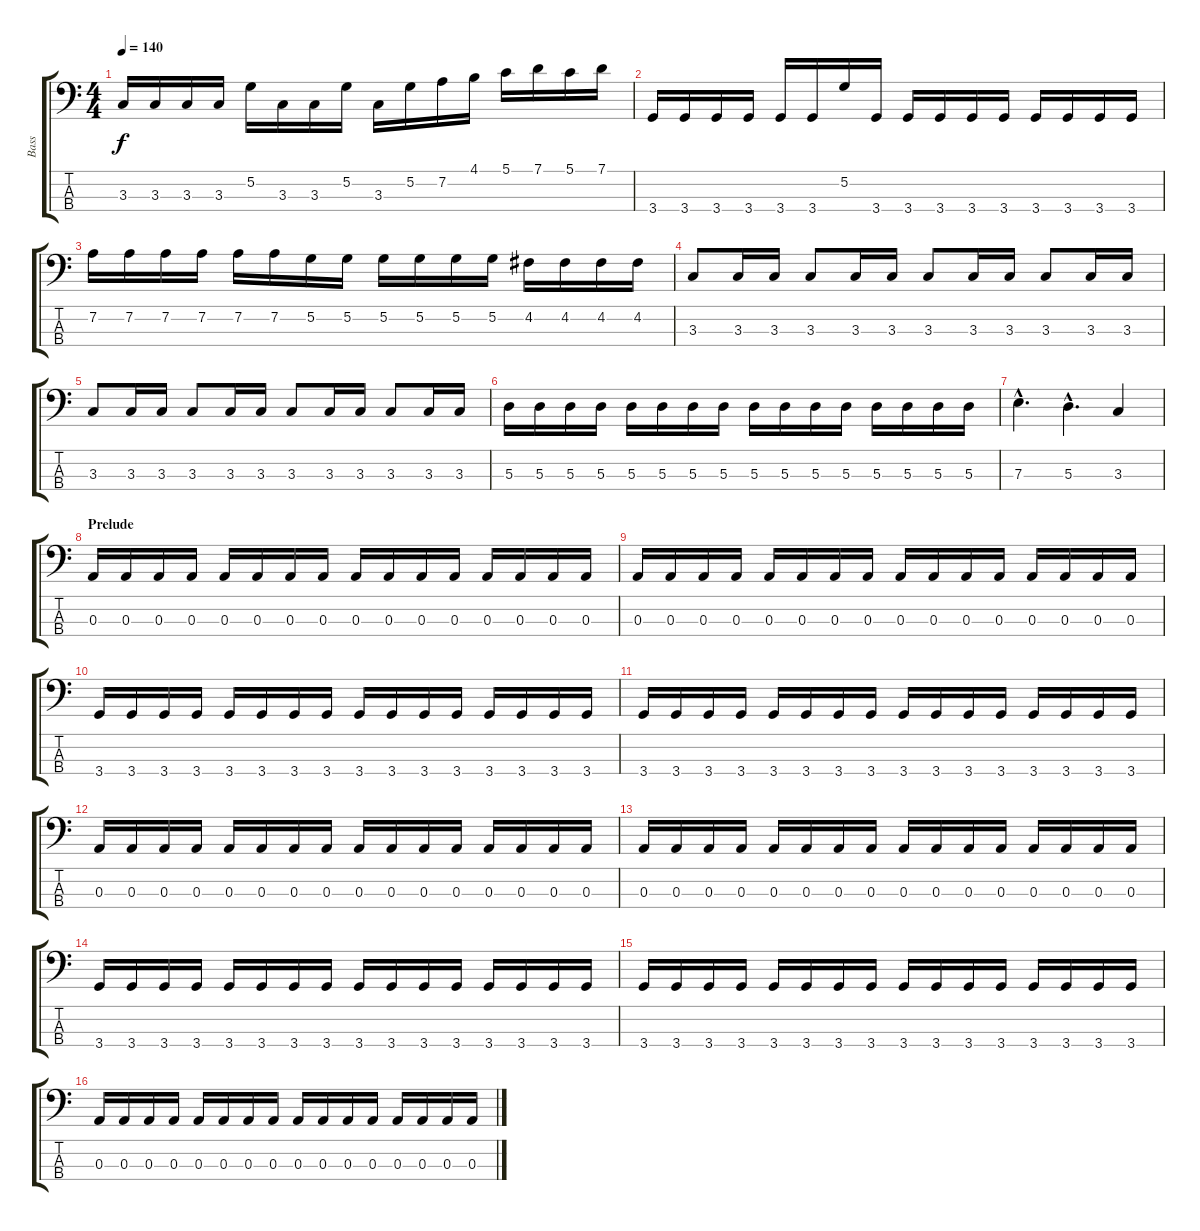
\track ("Bass" "Bass") {instrument electricbassfinger}
\staff {score tabs}
\tuning (G2 D2 A1 E1) {hide}
\ts (4 4)
\tempo 140
\clef f4
\ks c
3.3.16{dy f} 3.3.16 3.3.16 3.3.16 5.2.16 3.3.16 3.3.16 5.2.16 3.3.16 5.2.16 7.2.16 4.1.16 5.1.16 7.1.16 5.1.16 7.1.16 |
3.4.16 3.4.16 3.4.16 3.4.16 3.4.16 3.4.16 5.2.16 3.4.16 3.4.16 3.4.16 3.4.16 3.4.16 3.4.16 3.4.16 3.4.16 3.4.16 |
7.2.16 7.2.16 7.2.16 7.2.16 7.2.16 7.2.16 5.2.16 5.2.16 5.2.16 5.2.16 5.2.16 5.2.16 4.2.16 4.2.16 4.2.16 4.2.16 |
3.3.8 3.3.16 3.3.16 3.3.8 3.3.16 3.3.16 3.3.8 3.3.16 3.3.16 3.3.8 3.3.16 3.3.16 |
3.3.8 3.3.16 3.3.16 3.3.8 3.3.16 3.3.16 3.3.8 3.3.16 3.3.16 3.3.8 3.3.16 3.3.16 |
5.3.16 5.3.16 5.3.16 5.3.16 5.3.16 5.3.16 5.3.16 5.3.16 5.3.16 5.3.16 5.3.16 5.3.16 5.3.16 5.3.16 5.3.16 5.3.16 |
7.3{hac}.4{d} 5.3{hac}.4{d} 3.3.4 |
\section ("" "Prelude")
0.3.16{volume 10 balance 8 instrument cello} 0.3.16 0.3.16 0.3.16 0.3.16 0.3.16 0.3.16 0.3.16 0.3.16 0.3.16 0.3.16 0.3.16 0.3.16 0.3.16 0.3.16 0.3.16 |
0.3.16 0.3.16 0.3.16 0.3.16 0.3.16 0.3.16 0.3.16 0.3.16 0.3.16 0.3.16 0.3.16 0.3.16 0.3.16 0.3.16 0.3.16 0.3.16 |
3.4.16 3.4.16 3.4.16 3.4.16 3.4.16 3.4.16 3.4.16 3.4.16 3.4.16 3.4.16 3.4.16 3.4.16 3.4.16 3.4.16 3.4.16 3.4.16 |
3.4.16 3.4.16 3.4.16 3.4.16 3.4.16 3.4.16 3.4.16 3.4.16 3.4.16 3.4.16 3.4.16 3.4.16 3.4.16 3.4.16 3.4.16 3.4.16 |
0.3.16 0.3.16 0.3.16 0.3.16 0.3.16 0.3.16 0.3.16 0.3.16 0.3.16 0.3.16 0.3.16 0.3.16 0.3.16 0.3.16 0.3.16 0.3.16 |
0.3.16 0.3.16 0.3.16 0.3.16 0.3.16 0.3.16 0.3.16 0.3.16 0.3.16 0.3.16 0.3.16 0.3.16 0.3.16 0.3.16 0.3.16 0.3.16 |
3.4.16 3.4.16 3.4.16 3.4.16 3.4.16 3.4.16 3.4.16 3.4.16 3.4.16 3.4.16 3.4.16 3.4.16 3.4.16 3.4.16 3.4.16 3.4.16 |
3.4.16 3.4.16 3.4.16 3.4.16 3.4.16 3.4.16 3.4.16 3.4.16 3.4.16 3.4.16 3.4.16 3.4.16 3.4.16 3.4.16 3.4.16 3.4.16 |
0.3.16 0.3.16 0.3.16 0.3.16 0.3.16 0.3.16 0.3.16 0.3.16 0.3.16 0.3.16 0.3.16 0.3.16 0.3.16 0.3.16 0.3.16 0.3.16
